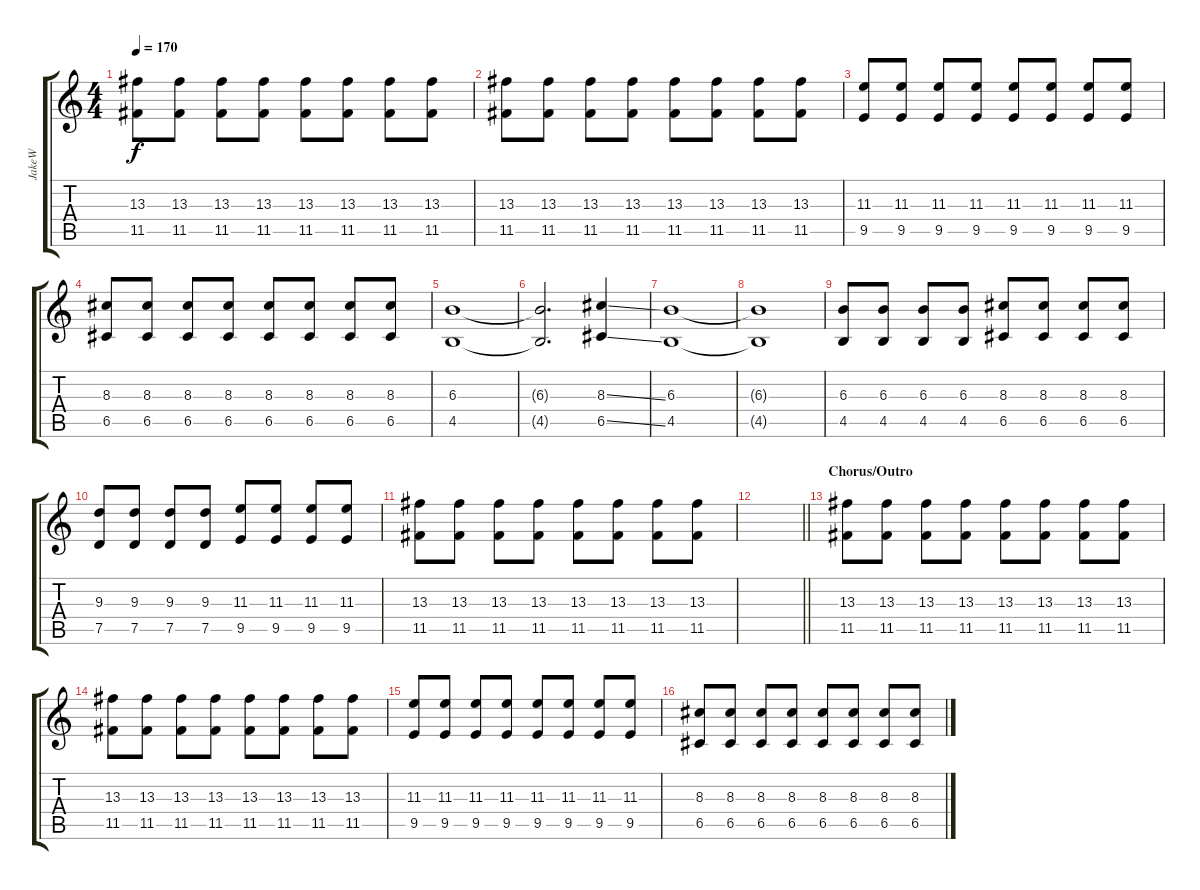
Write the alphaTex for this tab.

\track ("JakeW" "JakeW") {instrument distortionguitar}
\staff {score tabs}
\tuning (D4 A3 F3 C3 G2 D2) {hide}
\ts (4 4)
\tempo 170
\clef g2
\ks c
(13.3 11.5).8{dy f} (13.3 11.5).8 (13.3 11.5).8 (13.3 11.5).8 (13.3 11.5).8 (13.3 11.5).8 (13.3 11.5).8 (13.3 11.5).8 |
(13.3 11.5).8 (13.3 11.5).8 (13.3 11.5).8 (13.3 11.5).8 (13.3 11.5).8 (13.3 11.5).8 (13.3 11.5).8 (13.3 11.5).8 |
(11.3 9.5).8 (11.3 9.5).8 (11.3 9.5).8 (11.3 9.5).8 (11.3 9.5).8 (11.3 9.5).8 (11.3 9.5).8 (11.3 9.5).8 |
(8.3 6.5).8 (8.3 6.5).8 (8.3 6.5).8 (8.3 6.5).8 (8.3 6.5).8 (8.3 6.5).8 (8.3 6.5).8 (8.3 6.5).8 |
(6.3 4.5).1 |
(6.3{t} 4.5{t}).2{d} (8.3{ss} 6.5{ss}).4 |
(6.3 4.5).1 |
(6.3{t} 4.5{t}).1 |
(6.3 4.5).8 (6.3 4.5).8 (6.3 4.5).8 (6.3 4.5).8 (8.3 6.5).8 (8.3 6.5).8 (8.3 6.5).8 (8.3 6.5).8 |
(9.3 7.5).8 (9.3 7.5).8 (9.3 7.5).8 (9.3 7.5).8 (11.3 9.5).8 (11.3 9.5).8 (11.3 9.5).8 (11.3 9.5).8 |
(13.3 11.5).8 (13.3 11.5).8 (13.3 11.5).8 (13.3 11.5).8 (13.3 11.5).8 (13.3 11.5).8 (13.3 11.5).8 (13.3 11.5).8 |
\barLineRight lightlight
|
\section ("" "Chorus/Outro")
(13.3 11.5).8 (13.3 11.5).8 (13.3 11.5).8 (13.3 11.5).8 (13.3 11.5).8 (13.3 11.5).8 (13.3 11.5).8 (13.3 11.5).8 |
(13.3 11.5).8 (13.3 11.5).8 (13.3 11.5).8 (13.3 11.5).8 (13.3 11.5).8 (13.3 11.5).8 (13.3 11.5).8 (13.3 11.5).8 |
(11.3 9.5).8 (11.3 9.5).8 (11.3 9.5).8 (11.3 9.5).8 (11.3 9.5).8 (11.3 9.5).8 (11.3 9.5).8 (11.3 9.5).8 |
(8.3 6.5).8 (8.3 6.5).8 (8.3 6.5).8 (8.3 6.5).8 (8.3 6.5).8 (8.3 6.5).8 (8.3 6.5).8 (8.3 6.5).8
